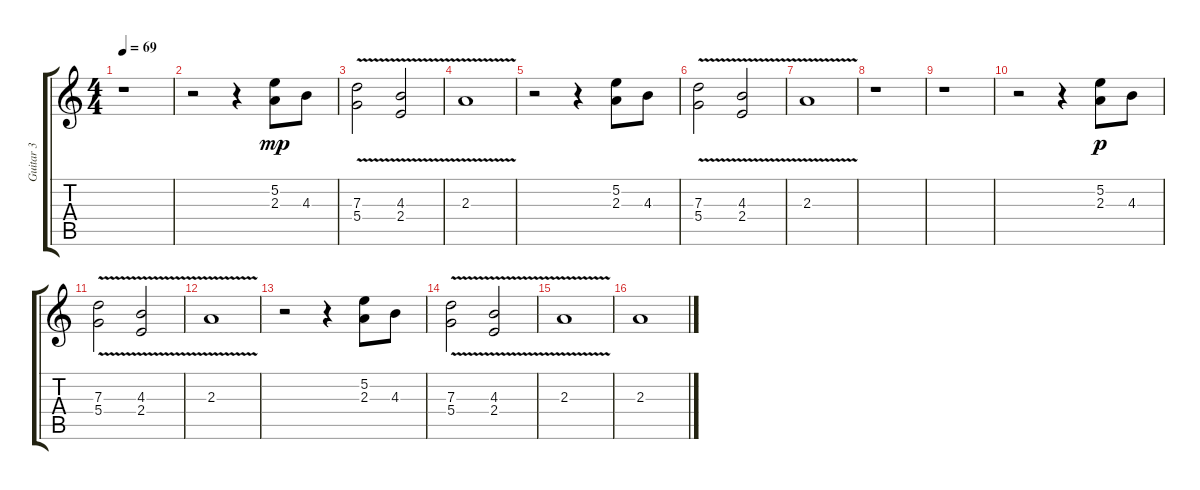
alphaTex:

\track ("Guitar 3" "Guitar 3") {instrument distortionguitar}
\staff {score tabs}
\tuning (E4 B3 G3 D3 A2 E2) {hide}
\ts (4 4)
\tempo 69
\clef g2
\ks c
r.1{dy mf} |
r.2 r.4 (5.2 2.3).8{dy mp} 4.3.8 |
(7.3{v} 5.4{v}).2 (4.3{v} 2.4{v}).2 |
2.3{v}.1 |
r.2 r.4 (5.2 2.3).8 4.3.8 |
(7.3{v} 5.4{v}).2 (4.3{v} 2.4{v}).2 |
2.3{v}.1 |
r.1 |
r.1 |
r.2 r.4 (5.2 2.3).8{dy p} 4.3.8 |
(7.3{v} 5.4{v}).2 (4.3{v} 2.4{v}).2 |
2.3{v}.1 |
r.2 r.4 (5.2 2.3).8 4.3.8 |
(7.3{v} 5.4{v}).2 (4.3{v} 2.4{v}).2 |
2.3{v}.1 |
2.3.1{volume 0}
